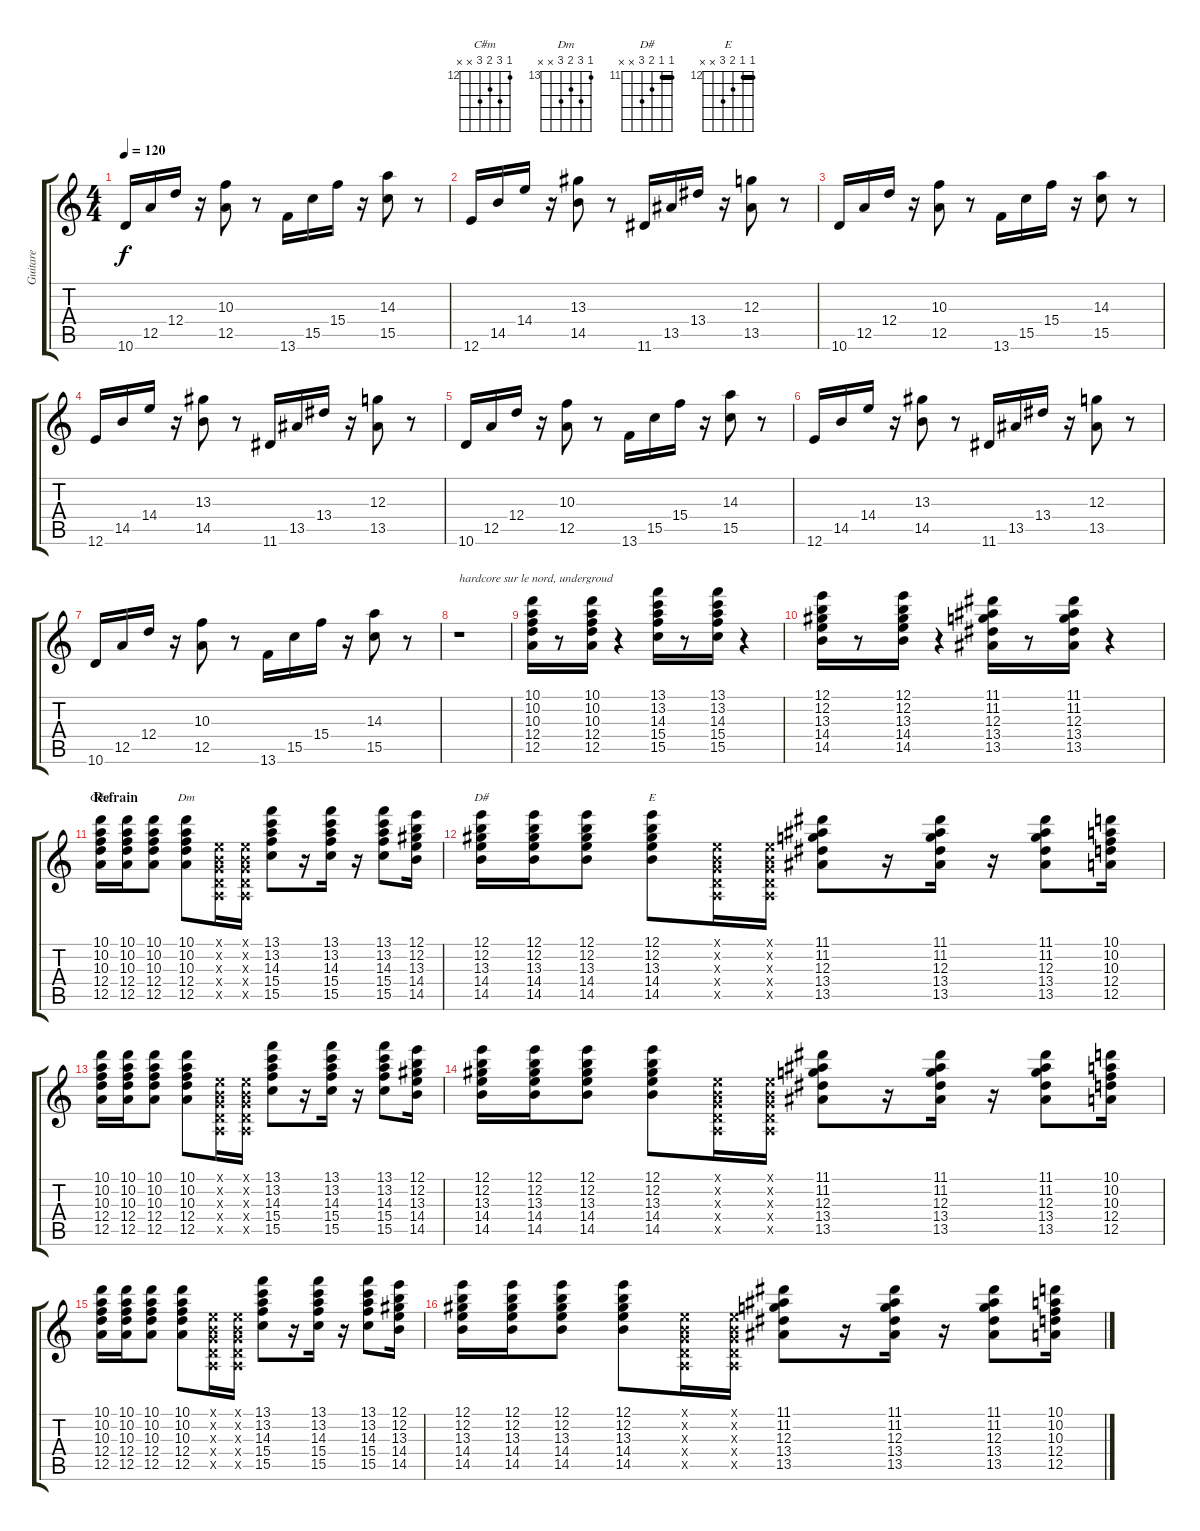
\track ("Guitare" "Guitare") {instrument acousticguitarnylon}
\staff {score tabs}
\tuning (E4 B3 G3 D3 A2 E2) {hide}
\chord ("C#m" 12 14 13 14 x x) {firstfret 12}
\chord ("Dm" 13 15 14 15 x x) {firstfret 13}
\chord ("D#" 11 11 12 13 x x) {firstfret 11 barre 11}
\chord ("E" 12 12 13 14 x x) {firstfret 12 barre 12}
\ts (4 4)
\tempo 120
\clef g2
\ks c
10.6.16{dy f} 12.5.16 12.4.16 r.16 (10.3 12.5).8 r.8 13.6.16 15.5.16 15.4.16 r.16 (14.3 15.5).8 r.8 |
12.6.16 14.5.16 14.4.16 r.16 (13.3 14.5).8 r.8 11.6.16 13.5.16 13.4.16 r.16 (12.3 13.5).8 r.8 |
10.6.16 12.5.16 12.4.16 r.16 (10.3 12.5).8 r.8 13.6.16 15.5.16 15.4.16 r.16 (14.3 15.5).8 r.8 |
12.6.16 14.5.16 14.4.16 r.16 (13.3 14.5).8 r.8 11.6.16 13.5.16 13.4.16 r.16 (12.3 13.5).8 r.8 |
10.6.16 12.5.16 12.4.16 r.16 (10.3 12.5).8 r.8 13.6.16 15.5.16 15.4.16 r.16 (14.3 15.5).8 r.8 |
12.6.16 14.5.16 14.4.16 r.16 (13.3 14.5).8 r.8 11.6.16 13.5.16 13.4.16 r.16 (12.3 13.5).8 r.8 |
10.6.16 12.5.16 12.4.16 r.16 (10.3 12.5).8 r.8 13.6.16 15.5.16 15.4.16 r.16 (14.3 15.5).8 r.8 |
r.1{txt "hardcore sur le nord, undergroud"} |
(10.1 10.2 10.3 12.4 12.5).16{instrument acousticguitarnylon} r.8 (10.1 10.2 10.3 12.4 12.5).16 r.4 (13.1 13.2 14.3 15.4 15.5).16 r.8 (13.1 13.2 14.3 15.4 15.5).16 r.4 |
(12.1 12.2 13.3 14.4 14.5).16 r.8 (12.1 12.2 13.3 14.4 14.5).16 r.4 (11.1 11.2 12.3 13.4 13.5).16 r.8 (11.1 11.2 12.3 13.4 13.5).16 r.4 |
\section ("" "Refrain")
(10.1 10.2 10.3 12.4 12.5).16{ch "C#m" volume 15 instrument acousticguitarnylon} (10.1 10.2 10.3 12.4 12.5).16 (10.1 10.2 10.3 12.4 12.5).8 (10.1 10.2 10.3 12.4 12.5).8{ch "Dm"} (0.1{x} 0.2{x} 0.3{x} 0.4{x} 0.5{x}).16 (0.1{x} 0.2{x} 0.3{x} 0.4{x} 0.5{x}).16 (13.1 13.2 14.3 15.4 15.5).8 r.16 (13.1 13.2 14.3 15.4 15.5).16 r.16 (13.1 13.2 14.3 15.4 15.5).8 (12.1 12.2 13.3 14.4 14.5).16 |
(12.1 12.2 13.3 14.4 14.5).16{ch "D#"} (12.1 12.2 13.3 14.4 14.5).16 (12.1 12.2 13.3 14.4 14.5).8 (12.1 12.2 13.3 14.4 14.5).8{ch "E"} (0.1{x} 0.2{x} 0.3{x} 0.4{x} 0.5{x}).16 (0.1{x} 0.2{x} 0.3{x} 0.4{x} 0.5{x}).16 (11.1 11.2 12.3 13.4 13.5).8 r.16 (11.1 11.2 12.3 13.4 13.5).16 r.16 (11.1 11.2 12.3 13.4 13.5).8 (10.1 10.2 10.3 12.4 12.5).16 |
(10.1 10.2 10.3 12.4 12.5).16 (10.1 10.2 10.3 12.4 12.5).16 (10.1 10.2 10.3 12.4 12.5).8 (10.1 10.2 10.3 12.4 12.5).8 (0.1{x} 0.2{x} 0.3{x} 0.4{x} 0.5{x}).16 (0.1{x} 0.2{x} 0.3{x} 0.4{x} 0.5{x}).16 (13.1 13.2 14.3 15.4 15.5).8 r.16 (13.1 13.2 14.3 15.4 15.5).16 r.16 (13.1 13.2 14.3 15.4 15.5).8 (12.1 12.2 13.3 14.4 14.5).16 |
(12.1 12.2 13.3 14.4 14.5).16 (12.1 12.2 13.3 14.4 14.5).16 (12.1 12.2 13.3 14.4 14.5).8 (12.1 12.2 13.3 14.4 14.5).8 (0.1{x} 0.2{x} 0.3{x} 0.4{x} 0.5{x}).16 (0.1{x} 0.2{x} 0.3{x} 0.4{x} 0.5{x}).16 (11.1 11.2 12.3 13.4 13.5).8 r.16 (11.1 11.2 12.3 13.4 13.5).16 r.16 (11.1 11.2 12.3 13.4 13.5).8 (10.1 10.2 10.3 12.4 12.5).16 |
(10.1 10.2 10.3 12.4 12.5).16 (10.1 10.2 10.3 12.4 12.5).16 (10.1 10.2 10.3 12.4 12.5).8 (10.1 10.2 10.3 12.4 12.5).8 (0.1{x} 0.2{x} 0.3{x} 0.4{x} 0.5{x}).16 (0.1{x} 0.2{x} 0.3{x} 0.4{x} 0.5{x}).16 (13.1 13.2 14.3 15.4 15.5).8 r.16 (13.1 13.2 14.3 15.4 15.5).16 r.16 (13.1 13.2 14.3 15.4 15.5).8 (12.1 12.2 13.3 14.4 14.5).16 |
(12.1 12.2 13.3 14.4 14.5).16 (12.1 12.2 13.3 14.4 14.5).16 (12.1 12.2 13.3 14.4 14.5).8 (12.1 12.2 13.3 14.4 14.5).8 (0.1{x} 0.2{x} 0.3{x} 0.4{x} 0.5{x}).16 (0.1{x} 0.2{x} 0.3{x} 0.4{x} 0.5{x}).16 (11.1 11.2 12.3 13.4 13.5).8 r.16 (11.1 11.2 12.3 13.4 13.5).16 r.16 (11.1 11.2 12.3 13.4 13.5).8 (10.1 10.2 10.3 12.4 12.5).16
